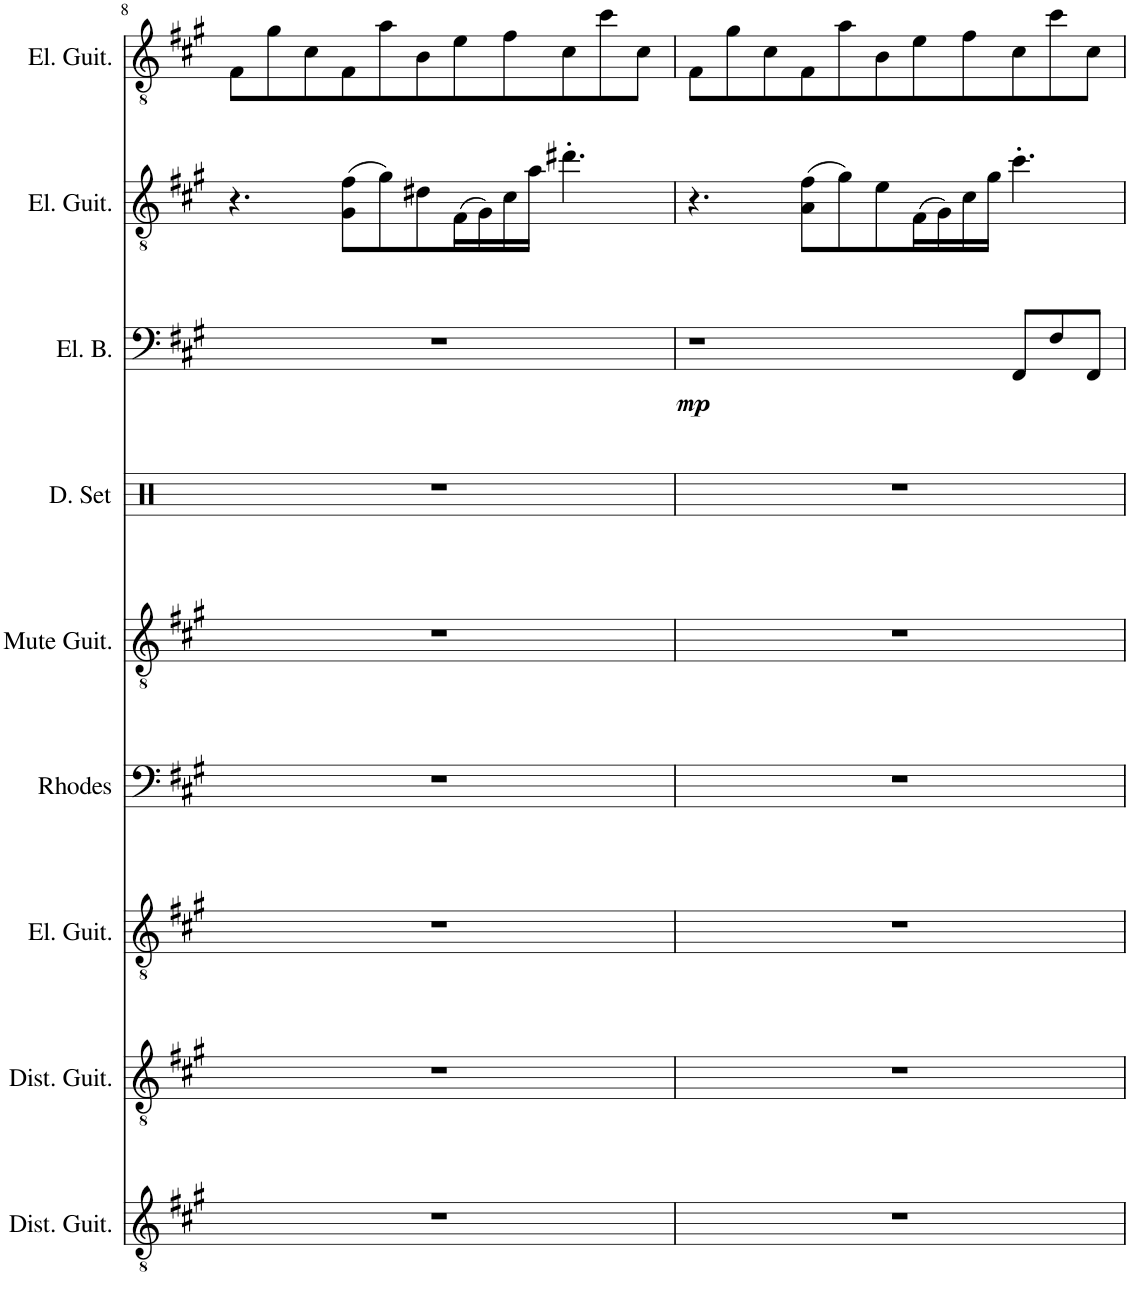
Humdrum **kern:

**kern	**kern	**kern	**kern	**kern	**kern	**kern	**dynam	**kern	**kern
*part9	*part8	*part7	*part6	*part5	*part4	*part3	*part3	*part2	*part1
*staff9	*staff8	*staff7	*staff6	*staff5	*staff4	*staff3	*staff3	*staff2	*staff1
*I"Distorted Guitar	*I"Distorted Guitar	*I"Electric Guitar	*I"Rhodes Piano	*I"Muted Guitar	*I"Drumset	*I"6-str. Electric Bass	*	*I"Electric Guitar	*I"Electric Guitar
*I'Dist. Guit.	*I'Dist. Guit.	*I'El. Guit.	*I'Rhodes	*I'Mute Guit.	*I'D. Set	*I'El. B.	*	*I'El. Guit.	*I'El. Guit.
!!LO:PB:g=z
*clefGv2	*clefGv2	*clefGv2	*clefF4	*clefGv2	*clefX	*clefF4	*	*clefGv2	*clefGv2
*	*	*	*	*	*	*Trd7c12	*	*	*
*k[f#c#g#]	*k[f#c#g#]	*k[f#c#g#]	*k[f#c#g#]	*k[f#c#g#]	*k[]	*k[f#c#g#]	*	*k[f#c#g#]	*k[f#c#g#]
*M11/8	*M11/8	*M11/8	*M11/8	*M11/8	*M11/8	*M11/8	*	*M11/8	*M11/8
=8	=8	=8	=8	=8	=8	=8	=8	=8	=8
8%11r	8%11r	8%11r	8%11r	8%11r	8%11r	8%11r	.	4.r	8F#\L
.	.	.	.	.	.	.	.	.	8g#\
.	.	.	.	.	.	.	.	.	8c#\
.	.	.	.	.	.	.	.	(8G#\ 8f#\L	8F#\
.	.	.	.	.	.	.	.	8g#\)	8a\
.	.	.	.	.	.	.	.	8d#X\	8B\
.	.	.	.	.	.	.	.	(16F#\L	8e\
.	.	.	.	.	.	.	.	16G#\)	.
.	.	.	.	.	.	.	.	16c#\	8f#\
.	.	.	.	.	.	.	.	16a\JJ	.
.	.	.	.	.	.	.	.	4.dd#X'\	8c#\
.	.	.	.	.	.	.	.	.	8cc#\
.	.	.	.	.	.	.	.	.	8c#\J
=9	=9	=9	=9	=9	=9	=9	=9	=9	=9
!	!	!	!	!	!	!	!LO:DY:b	!	!
8%11r	8%11r	8%11r	8%11r	8%11r	8%11r	1r	mp	4.r	8F#\L
.	.	.	.	.	.	.	.	.	8g#\
.	.	.	.	.	.	.	.	.	8c#\
.	.	.	.	.	.	.	.	(8A\ 8f#\L	8F#\
.	.	.	.	.	.	.	.	8g#\)	8a\
.	.	.	.	.	.	.	.	8e\	8B\
.	.	.	.	.	.	.	.	(16F#\L	8e\
.	.	.	.	.	.	.	.	16G#\)	.
.	.	.	.	.	.	.	.	16c#\	8f#\
.	.	.	.	.	.	.	.	16g#\JJ	.
.	.	.	.	.	.	8FF#/L	.	4.cc#'\	8c#\
.	.	.	.	.	.	8F#/	.	.	8cc#\
.	.	.	.	.	.	8FF#/J	.	.	8c#\J
=	=	=	=	=	=	=	=	=	=
*-	*-	*-	*-	*-	*-	*-	*-	*-	*-
